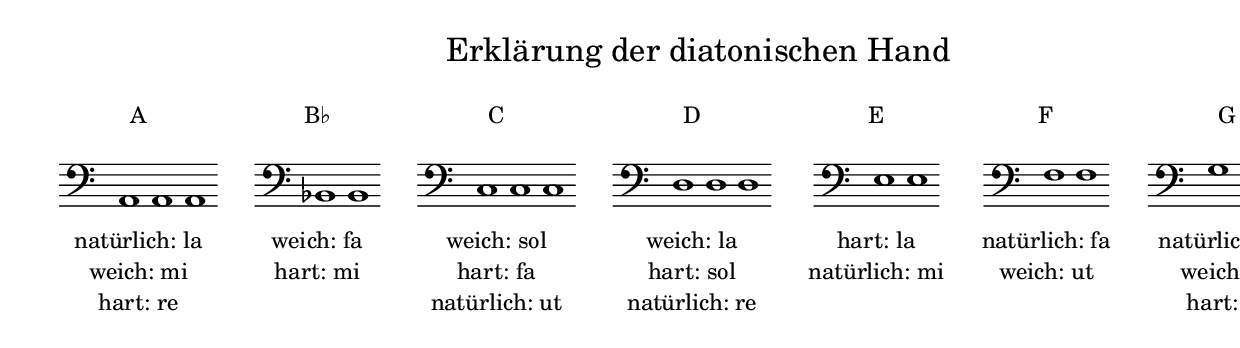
\version "2.22.2"

% Auto generated file

\header {
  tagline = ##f
}

dot = {
   \once \override Script.add-stem-support = ##f
   \once \override Script.toward-stem-shift = 0
   \once \override Script.skyline-horizontal-padding = 0
   \once \override Script.direction = 1
   \once \override Script.font-size = 1
}

\markup {
  \center-column {
    \line {
      \center-align
      \fontsize#3 { \concat { \normal-text "Erklärung der diatonischen Hand"} }
    }
    \null
    \line {
      \center-column {
        \line {
          \left-align {  \normal-text "A" }
        }

        \null
        \line {
          \score {
            <<
              \new Staff \with { instrumentName = ""} {
                \override Staff.TimeSignature.stencil = ##f
                \override Staff.NoteHead.style = #'baroque
                \accidentalStyle Score.forget
                \cadenzaOn
                \clef "bass"
                \key c #`((0 . ,NATURAL) (1 . ,NATURAL) (2 . ,NATURAL)
                          (3 . ,NATURAL) (4 . ,NATURAL) (5 . ,NATURAL)
                          (6 . ,NATURAL))  a,1  a,1  a,1 
                \cadenzaOff
              }
            >>
            \layout {
              \context {
                \Score
                \override SpacingSpanner.common-shortest-duration = #(ly:make-moment 1)
              }
            }
          }
        }
        \null
        \line {
          \left-align {  \normal-text "natürlich: la" }
        }
        \line {
          \left-align {  \normal-text "weich: mi" }
        }
        \line {
          \left-align {  \normal-text "hart: re" }
        }

      }
      \hspace #3 
      \center-column {
        \line {
          \left-align {  \normal-text "B♭" }
        }

        \null
        \line {
          \score {
            <<
              \new Staff \with { instrumentName = ""} {
                \override Staff.TimeSignature.stencil = ##f
                \override Staff.NoteHead.style = #'baroque
                \accidentalStyle Score.forget
                \cadenzaOn
                \clef "bass"
                \key c #`((0 . ,NATURAL) (1 . ,NATURAL) (2 . ,NATURAL)
                          (3 . ,NATURAL) (4 . ,NATURAL) (5 . ,NATURAL)
                          (6 . ,NATURAL))  bes,1  b,1 
                \cadenzaOff
              }
            >>
            \layout {
              \context {
                \Score
                \override SpacingSpanner.common-shortest-duration = #(ly:make-moment 1)
              }
            }
          }
        }
        \null
        \line {
          \left-align {  \normal-text "weich: fa" }
        }
        \line {
          \left-align {  \normal-text "hart: mi" }
        }

      }
      \hspace #3 
      \center-column {
        \line {
          \left-align {  \normal-text "C" }
        }

        \null
        \line {
          \score {
            <<
              \new Staff \with { instrumentName = ""} {
                \override Staff.TimeSignature.stencil = ##f
                \override Staff.NoteHead.style = #'baroque
                \accidentalStyle Score.forget
                \cadenzaOn
                \clef "bass"
                \key c #`((0 . ,NATURAL) (1 . ,NATURAL) (2 . ,NATURAL)
                          (3 . ,NATURAL) (4 . ,NATURAL) (5 . ,NATURAL)
                          (6 . ,NATURAL))  c1  c1  c1 
                \cadenzaOff
              }
            >>
            \layout {
              \context {
                \Score
                \override SpacingSpanner.common-shortest-duration = #(ly:make-moment 1)
              }
            }
          }
        }
        \null
        \line {
          \left-align {  \normal-text "weich: sol" }
        }
        \line {
          \left-align {  \normal-text "hart: fa" }
        }
        \line {
          \left-align {  \normal-text "natürlich: ut" }
        }

      }
      \hspace #3 
      \center-column {
        \line {
          \left-align {  \normal-text "D" }
        }

        \null
        \line {
          \score {
            <<
              \new Staff \with { instrumentName = ""} {
                \override Staff.TimeSignature.stencil = ##f
                \override Staff.NoteHead.style = #'baroque
                \accidentalStyle Score.forget
                \cadenzaOn
                \clef "bass"
                \key c #`((0 . ,NATURAL) (1 . ,NATURAL) (2 . ,NATURAL)
                          (3 . ,NATURAL) (4 . ,NATURAL) (5 . ,NATURAL)
                          (6 . ,NATURAL))  d1  d1  d1 
                \cadenzaOff
              }
            >>
            \layout {
              \context {
                \Score
                \override SpacingSpanner.common-shortest-duration = #(ly:make-moment 1)
              }
            }
          }
        }
        \null
        \line {
          \left-align {  \normal-text "weich: la" }
        }
        \line {
          \left-align {  \normal-text "hart: sol" }
        }
        \line {
          \left-align {  \normal-text "natürlich: re" }
        }

      }
      \hspace #3 
      \center-column {
        \line {
          \left-align {  \normal-text "E" }
        }

        \null
        \line {
          \score {
            <<
              \new Staff \with { instrumentName = ""} {
                \override Staff.TimeSignature.stencil = ##f
                \override Staff.NoteHead.style = #'baroque
                \accidentalStyle Score.forget
                \cadenzaOn
                \clef "bass"
                \key c #`((0 . ,NATURAL) (1 . ,NATURAL) (2 . ,NATURAL)
                          (3 . ,NATURAL) (4 . ,NATURAL) (5 . ,NATURAL)
                          (6 . ,NATURAL))  e1  e1 
                \cadenzaOff
              }
            >>
            \layout {
              \context {
                \Score
                \override SpacingSpanner.common-shortest-duration = #(ly:make-moment 1)
              }
            }
          }
        }
        \null
        \line {
          \left-align {  \normal-text "hart: la" }
        }
        \line {
          \left-align {  \normal-text "natürlich: mi" }
        }

      }
      \hspace #3 
      \center-column {
        \line {
          \left-align {  \normal-text "F" }
        }

        \null
        \line {
          \score {
            <<
              \new Staff \with { instrumentName = ""} {
                \override Staff.TimeSignature.stencil = ##f
                \override Staff.NoteHead.style = #'baroque
                \accidentalStyle Score.forget
                \cadenzaOn
                \clef "bass"
                \key c #`((0 . ,NATURAL) (1 . ,NATURAL) (2 . ,NATURAL)
                          (3 . ,NATURAL) (4 . ,NATURAL) (5 . ,NATURAL)
                          (6 . ,NATURAL))  f1  f1 
                \cadenzaOff
              }
            >>
            \layout {
              \context {
                \Score
                \override SpacingSpanner.common-shortest-duration = #(ly:make-moment 1)
              }
            }
          }
        }
        \null
        \line {
          \left-align {  \normal-text "natürlich: fa" }
        }
        \line {
          \left-align {  \normal-text "weich: ut" }
        }

      }
      \hspace #3 
      \center-column {
        \line {
          \left-align {  \normal-text "G" }
        }

        \null
        \line {
          \score {
            <<
              \new Staff \with { instrumentName = ""} {
                \override Staff.TimeSignature.stencil = ##f
                \override Staff.NoteHead.style = #'baroque
                \accidentalStyle Score.forget
                \cadenzaOn
                \clef "bass"
                \key c #`((0 . ,NATURAL) (1 . ,NATURAL) (2 . ,NATURAL)
                          (3 . ,NATURAL) (4 . ,NATURAL) (5 . ,NATURAL)
                          (6 . ,NATURAL))  g1  g1  g1 
                \cadenzaOff
              }
            >>
            \layout {
              \context {
                \Score
                \override SpacingSpanner.common-shortest-duration = #(ly:make-moment 1)
              }
            }
          }
        }
        \null
        \line {
          \left-align {  \normal-text "natürlich: sol" }
        }
        \line {
          \left-align {  \normal-text "weich: re" }
        }
        \line {
          \left-align {  \normal-text "hart: ut" }
        }

      }
      \hspace #3 

    }
  }
}